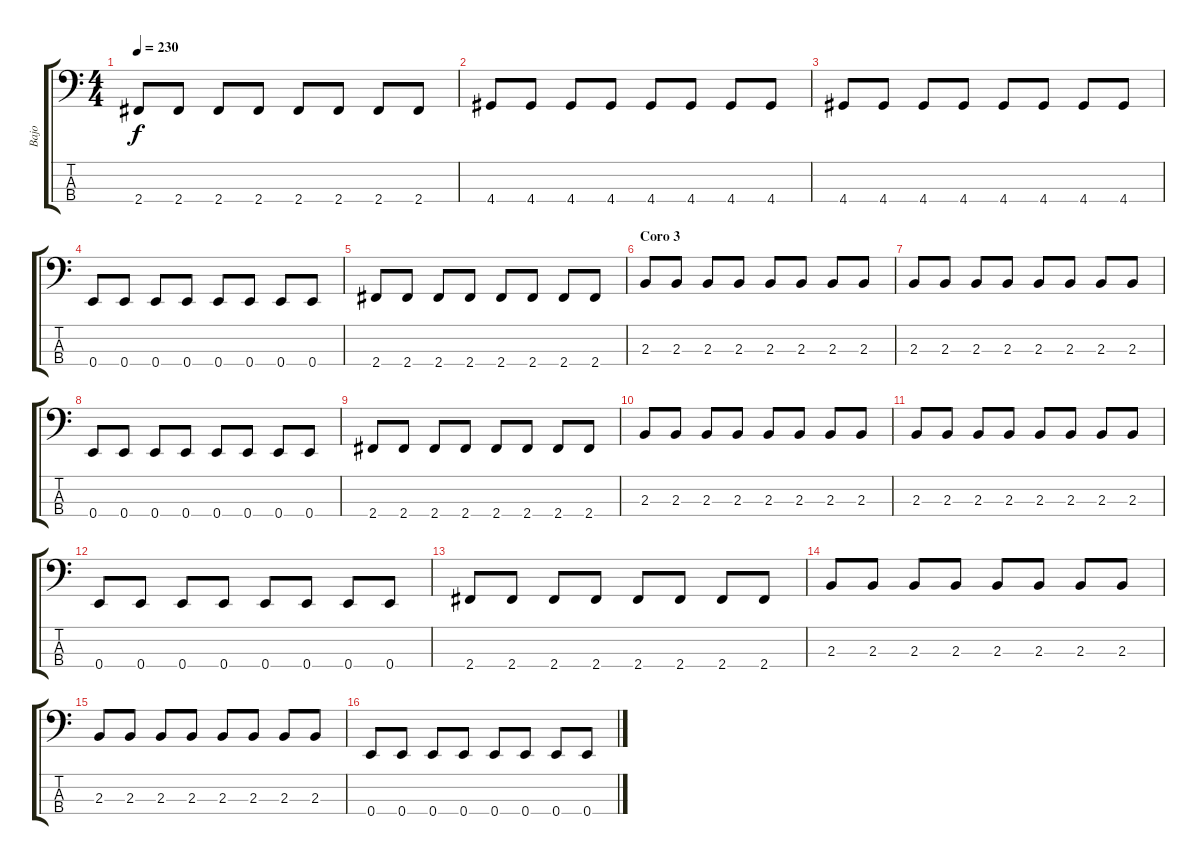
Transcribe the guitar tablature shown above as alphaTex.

\track ("Bajo" "Bajo") {instrument electricbasspick}
\staff {score tabs}
\tuning (G2 D2 A1 E1) {hide}
\ts (4 4)
\tempo 230
\clef f4
\ks c
2.4.8{dy f} 2.4.8 2.4.8 2.4.8 2.4.8 2.4.8 2.4.8 2.4.8 |
4.4.8 4.4.8 4.4.8 4.4.8 4.4.8 4.4.8 4.4.8 4.4.8 |
4.4.8 4.4.8 4.4.8 4.4.8 4.4.8 4.4.8 4.4.8 4.4.8 |
0.4.8 0.4.8 0.4.8 0.4.8 0.4.8 0.4.8 0.4.8 0.4.8 |
2.4.8 2.4.8 2.4.8 2.4.8 2.4.8 2.4.8 2.4.8 2.4.8 |
\section ("" "Coro 3")
2.3.8 2.3.8 2.3.8 2.3.8 2.3.8 2.3.8 2.3.8 2.3.8 |
2.3.8 2.3.8 2.3.8 2.3.8 2.3.8 2.3.8 2.3.8 2.3.8 |
0.4.8 0.4.8 0.4.8 0.4.8 0.4.8 0.4.8 0.4.8 0.4.8 |
2.4.8 2.4.8 2.4.8 2.4.8 2.4.8 2.4.8 2.4.8 2.4.8 |
2.3.8 2.3.8 2.3.8 2.3.8 2.3.8 2.3.8 2.3.8 2.3.8 |
2.3.8 2.3.8 2.3.8 2.3.8 2.3.8 2.3.8 2.3.8 2.3.8 |
0.4.8 0.4.8 0.4.8 0.4.8 0.4.8 0.4.8 0.4.8 0.4.8 |
2.4.8 2.4.8 2.4.8 2.4.8 2.4.8 2.4.8 2.4.8 2.4.8 |
2.3.8 2.3.8 2.3.8 2.3.8 2.3.8 2.3.8 2.3.8 2.3.8 |
2.3.8 2.3.8 2.3.8 2.3.8 2.3.8 2.3.8 2.3.8 2.3.8 |
0.4.8 0.4.8 0.4.8 0.4.8 0.4.8 0.4.8 0.4.8 0.4.8
